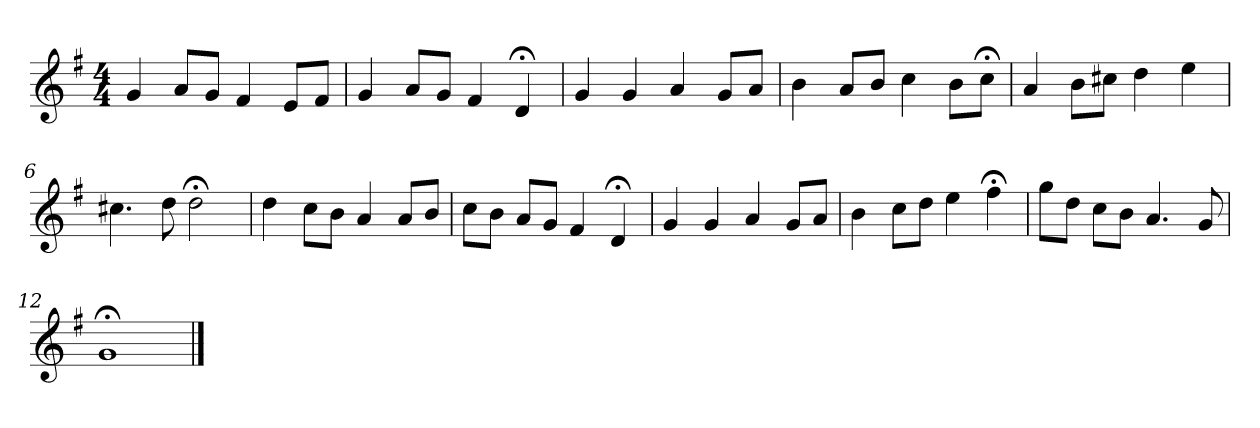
**kern
*part1
*staff1
*k[f#]
*G:
*M4/4
*MM120
=1
4g
8aL
8gJ
4f#
8eL
8f#J
=2
4g
8aL
8gJ
4f#
4d;<
=3
4g
4g
4a
8gL
8aJ
=4
4b
8aL
8bJ
4cc
8bL
8cc;<J
=5
4a
8bL
8cc#XJ
4dd
4ee
=6
4.cc#X
8dd
2dd;<
=7
4dd
8ccL
8bJ
4a
8aL
8bJ
=8
8ccL
8bJ
8aL
8gJ
4f#
4d;<
=9
4g
4g
4a
8gL
8aJ
=10
4b
8ccL
8ddJ
4ee
4ff#;<
=11
8ggL
8ddJ
8ccL
8bJ
4.a
8g
=12
1g;<
==
*-
